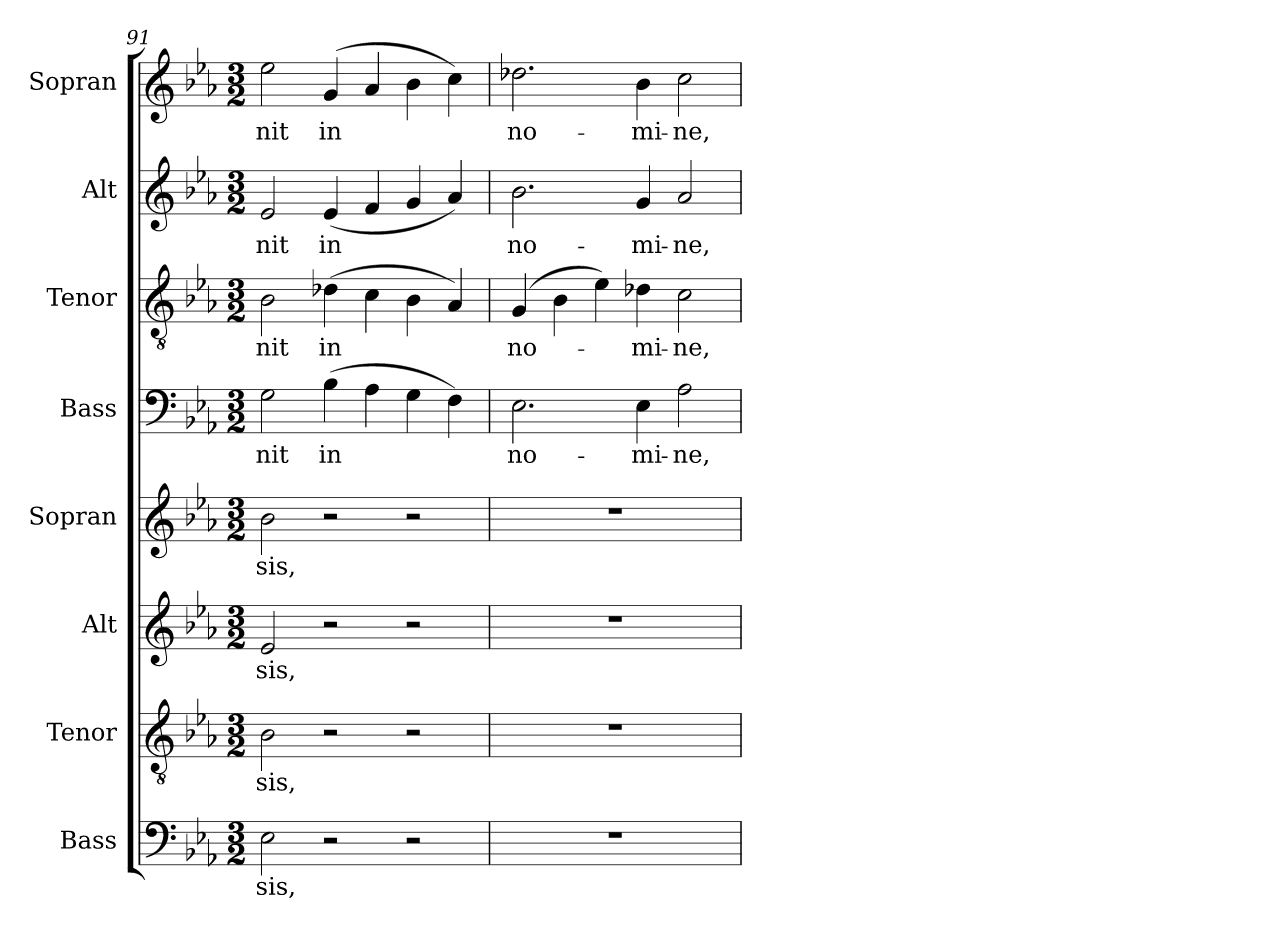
**kern	**text	**kern	**text	**kern	**text	**kern	**text	**kern	**text	**kern	**text	**kern	**text	**kern	**text
*part8	*part8	*part7	*part7	*part6	*part6	*part5	*part5	*part4	*part4	*part3	*part3	*part2	*part2	*part1	*part1
*staff8	*staff8	*staff7	*staff7	*staff6	*staff6	*staff5	*staff5	*staff4	*staff4	*staff3	*staff3	*staff2	*staff2	*staff1	*staff1
*I"Bass	*	*I"Tenor	*	*I"Alt	*	*I"Sopran	*	*I"Bass	*	*I"Tenor	*	*I"Alt	*	*I"Sopran	*
*I'B.	*	*I'T.	*	*I'A.	*	*I'S.	*	*I'B.	*	*I'T.	*	*I'A.	*	*I'S.	*
*clefF4	*	*clefGv2	*	*clefG2	*	*clefG2	*	*clefF4	*	*clefGv2	*	*clefG2	*	*clefG2	*
*k[b-e-a-]	*	*k[b-e-a-]	*	*k[b-e-a-]	*	*k[b-e-a-]	*	*k[b-e-a-]	*	*k[b-e-a-]	*	*k[b-e-a-]	*	*k[b-e-a-]	*
*E-:	*	*E-:	*	*E-:	*	*E-:	*	*E-:	*	*E-:	*	*E-:	*	*E-:	*
*M3/2	*	*M3/2	*	*M3/2	*	*M3/2	*	*M3/2	*	*M3/2	*	*M3/2	*	*M3/2	*
=91	=91	=91	=91	=91	=91	=91	=91	=91	=91	=91	=91	=91	=91	=91	=91
!	!LO:LY:b	!	!LO:LY:b	!	!LO:LY:b	!	!LO:LY:b	!	!LO:LY:b	!	!LO:LY:b	!	!LO:LY:b	!	!LO:LY:b
2E-\	-sis,	2B-\	-sis,	2e-/	-sis,	2b-\	-sis,	2G\	-nit	2B-\	-nit	2e-/	-nit	2ee-\	-nit
!	!	!	!	!	!	!	!	!	!LO:LY:b	!	!LO:LY:b	!	!LO:LY:b	!	!LO:LY:b
2r	.	2r	.	2r	.	2r	.	(>4B-\	in	(>4d-X\	in	(<4e-/	in	(4g/	in
.	.	.	.	.	.	.	.	4A-\	.	4c\	.	4f/	.	4a-/	.
2r	.	2r	.	2r	.	2r	.	4G\	.	4B-\	.	4g/	.	4b-\	.
.	.	.	.	.	.	.	.	4F\)	.	4A-/)	.	4a-/)	.	4cc\)	.
=92	=92	=92	=92	=92	=92	=92	=92	=92	=92	=92	=92	=92	=92	=92	=92
!	!	!	!	!	!	!	!	!	!LO:LY:b	!	!LO:LY:b	!	!LO:LY:b	!	!LO:LY:b
1.r	.	1.r	.	1.r	.	1.r	.	2.E-\	no-	(4G/	no-	2.b-\	no-	2.dd-X\	no-
.	.	.	.	.	.	.	.	.	.	4B-\	.	.	.	.	.
.	.	.	.	.	.	.	.	.	.	4e-\)	.	.	.	.	.
!	!	!	!	!	!	!	!	!	!LO:LY:b	!	!LO:LY:b	!	!LO:LY:b	!	!LO:LY:b
.	.	.	.	.	.	.	.	4E-\	-mi-	4d-X\	-mi-	4g/	-mi-	4b-\	-mi-
!	!	!	!	!	!	!	!	!	!LO:LY:b	!	!LO:LY:b	!	!LO:LY:b	!	!LO:LY:b
.	.	.	.	.	.	.	.	2A-\	-ne,	2c\	-ne,	2a-/	-ne,	2cc\	-ne,
=	=	=	=	=	=	=	=	=	=	=	=	=	=	=	=
*-	*-	*-	*-	*-	*-	*-	*-	*-	*-	*-	*-	*-	*-	*-	*-
